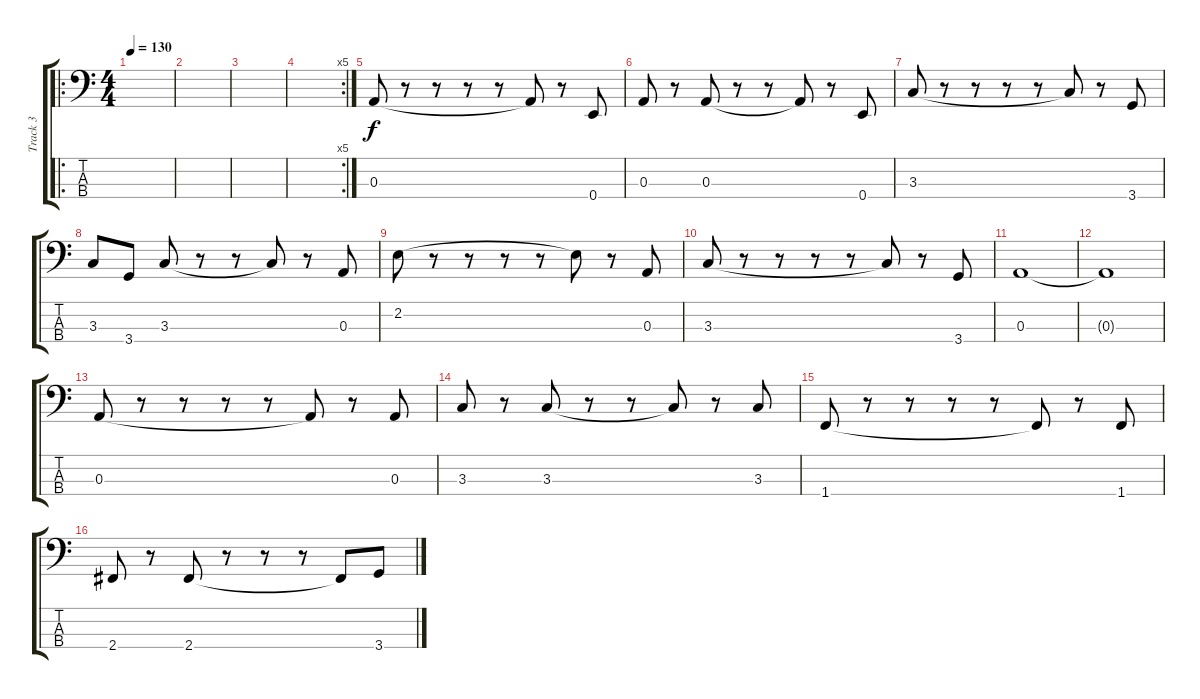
\track ("Track 3" "Track 3") {instrument contrabass}
\staff {score tabs}
\tuning (G2 D2 A1 E1) {hide}
\ro
\ts (4 4)
\tempo 130
\clef f4
\ks c
|
|
|
\rc 5
|
0.3.8 r.8 r.8 r.8 r.8 0.3{t}.8 r.8 0.4.8 |
0.3.8 r.8 0.3.8 r.8 r.8 0.3{t}.8 r.8 0.4.8 |
3.3.8 r.8 r.8 r.8 r.8 3.3{t}.8 r.8 3.4.8 |
3.3.8 3.4.8 3.3.8 r.8 r.8 3.3{t}.8 r.8 0.3.8 |
2.2.8 r.8 r.8 r.8 r.8 2.2{t}.8 r.8 0.3.8 |
3.3.8 r.8 r.8 r.8 r.8 3.3{t}.8 r.8 3.4.8 |
0.3.1 |
0.3{t}.1 |
0.3.8 r.8 r.8 r.8 r.8 0.3{t}.8 r.8 0.3.8 |
3.3.8 r.8 3.3.8 r.8 r.8 3.3{t}.8 r.8 3.3.8 |
1.4.8 r.8 r.8 r.8 r.8 1.4{t}.8 r.8 1.4.8 |
2.4.8 r.8 2.4.8 r.8 r.8 r.8 2.4{t}.8 3.4.8
